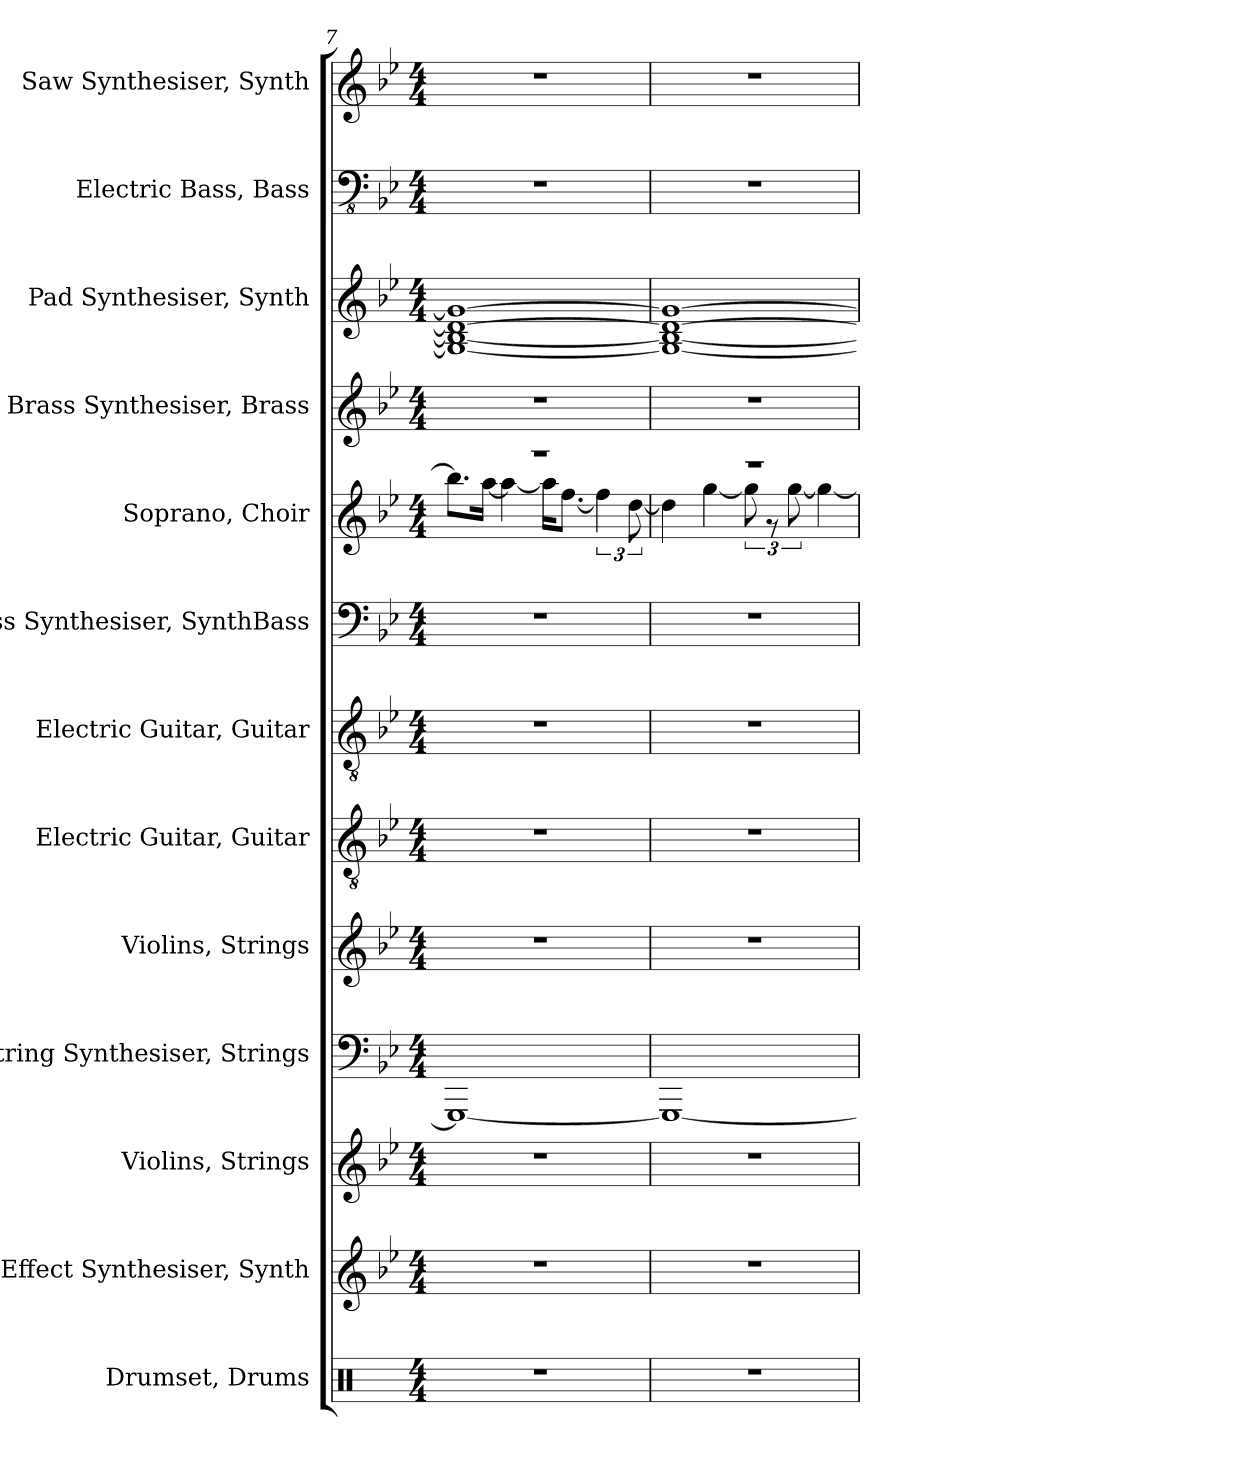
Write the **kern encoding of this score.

**kern	**kern	**kern	**kern	**kern	**kern	**kern	**kern	**kern	**kern	**kern	**kern	**kern
*part13	*part12	*part11	*part10	*part9	*part8	*part7	*part6	*part5	*part4	*part3	*part2	*part1
*staff13	*staff12	*staff11	*staff10	*staff9	*staff8	*staff7	*staff6	*staff5	*staff4	*staff3	*staff2	*staff1
*I"Drumset, Drums	*I"Effect Synthesiser, Synth	*I"Violins, Strings	*I"String Synthesiser, Strings	*I"Violins, Strings	*I"Electric Guitar, Guitar	*I"Electric Guitar, Guitar	*I"Bass Synthesiser, SynthBass	*I"Soprano, Choir	*I"Brass Synthesiser, Brass	*I"Pad Synthesiser, Synth	*I"Electric Bass, Bass	*I"Saw Synthesiser, Synth
*I'Drs.	*I'Synth.	*I'Vlns.	*I'Synth.	*I'Vlns.	*I'El. Guit.	*I'El. Guit.	*I'Synth.	*I'S.	*I'Synth.	*I'Synth.	*I'El. B.	*I'Synth.
!!LO:PB:g=z
*clefX	*clefG2	*clefG2	*clefF4	*clefG2	*clefGv2	*clefGv2	*clefF4	*clefG2	*clefG2	*clefG2	*clefFv4	*clefG2
*k[]	*k[b-e-]	*k[b-e-]	*k[b-e-]	*k[b-e-]	*k[b-e-]	*k[b-e-]	*k[b-e-]	*k[b-e-]	*k[b-e-]	*k[b-e-]	*k[b-e-]	*k[b-e-]
*M4/4	*M4/4	*M4/4	*M4/4	*M4/4	*M4/4	*M4/4	*M4/4	*M4/4	*M4/4	*M4/4	*M4/4	*M4/4
=7	=7	=7	=7	=7	=7	=7	=7	=7	=7	=7	=7	=7
*	*	*	*	*	*	*	*	*^	*	*	*	*
1r	1r	1r	1GGG_	1r	1r	1r	1r	1r	8.bb-\L]	1r	1G_ 1B-_ 1d_ 1g_	1r	1r
.	.	.	.	.	.	.	.	.	[16aa\Jk	.	.	.	.
.	.	.	.	.	.	.	.	.	4aa\_	.	.	.	.
.	.	.	.	.	.	.	.	.	16aa\KL]	.	.	.	.
.	.	.	.	.	.	.	.	.	[8.ff\J	.	.	.	.
.	.	.	.	.	.	.	.	.	6ff\]	.	.	.	.
.	.	.	.	.	.	.	.	.	[12dd\	.	.	.	.
=8	=8	=8	=8	=8	=8	=8	=8	=8	=8	=8	=8	=8	=8
1r	1r	1r	1GGG_	1r	1r	1r	1r	1r	4dd\]	1r	1G_ 1B-_ 1d_ 1g_	1r	1r
.	.	.	.	.	.	.	.	.	[4gg\	.	.	.	.
.	.	.	.	.	.	.	.	.	12gg\]	.	.	.	.
.	.	.	.	.	.	.	.	.	12r	.	.	.	.
.	.	.	.	.	.	.	.	.	[12gg\	.	.	.	.
.	.	.	.	.	.	.	.	.	4gg\_	.	.	.	.
*	*	*	*	*	*	*	*	*v	*v	*	*	*	*
=	=	=	=	=	=	=	=	=	=	=	=	=
*-	*-	*-	*-	*-	*-	*-	*-	*-	*-	*-	*-	*-
